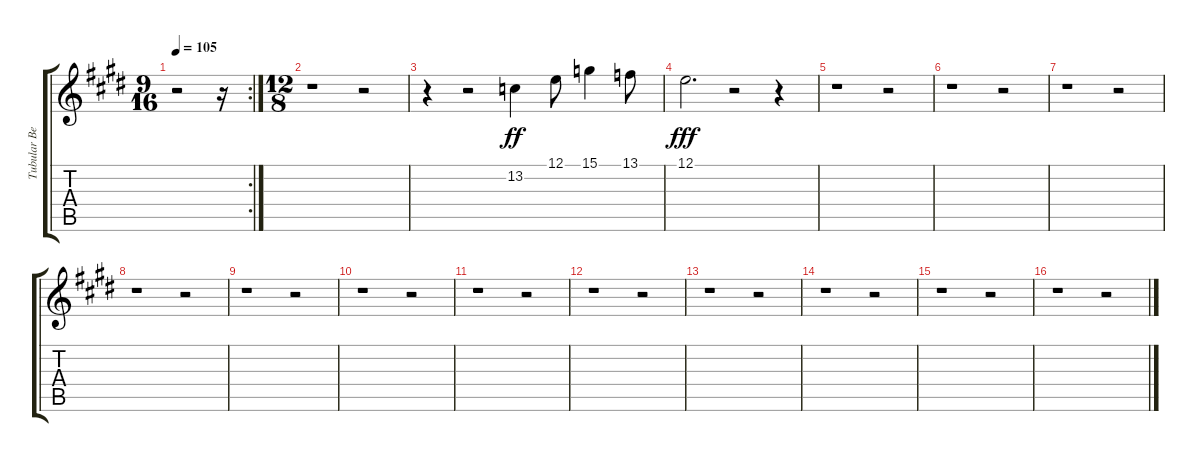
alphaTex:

\track ("Tubular Bells" "Tubular Be") {instrument tubularbells}
\staff {score tabs}
\tuning (E4 B3 G3 D3 A2 E2) {hide}
\rc 2
\ts (9 16)
\tempo 105
\clef g2
\ks c#minor
r.2{dy fff} r.16 |
\ts (12 8)
\ks e
r.1 r.2 |
\ks c#minor
r.4 r.2 13.2.4{dy ff} 12.1.8 15.1.4 13.1.8 |
\ks e
12.1.2{d dy fff} r.2 r.4 |
\ks c#minor
r.1 r.2 |
r.1 r.2 |
r.1 r.2 |
r.1 r.2 |
r.1 r.2 |
r.1 r.2 |
r.1 r.2 |
r.1 r.2 |
r.1 r.2 |
r.1 r.2 |
r.1 r.2 |
r.1 r.2
